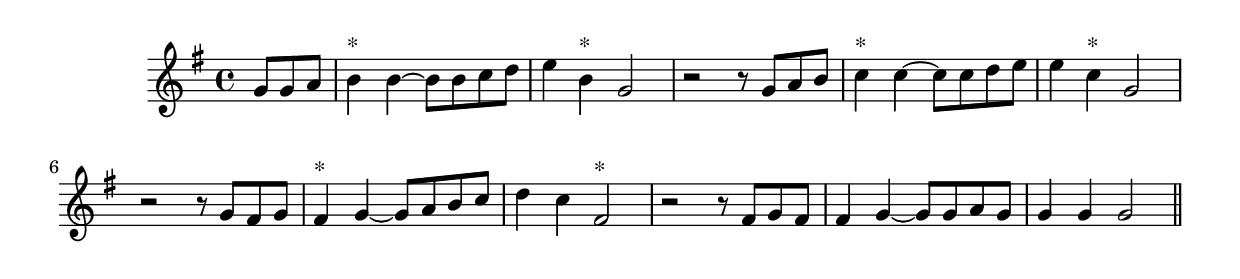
\version "2.14.0"
%{\header {
  composer = "B. Crowell"
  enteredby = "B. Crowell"
}%}
\score{{\key g \major
\time 4/4
%{\tempo 4=80
%}\relative g' {
  \partial 8*3
  g8 g a | b4^\markup{"*"} b4~ b8 b c d | e4 b^\markup{"*"} g2 | r2 r8 g a b | c4^\markup{"*"} c~ c8 c d e | e4 c^\markup{"*"} g2 | r2 r8 g fis g
         | fis4^\markup{"*"} g~ g8 a b c | d4 c fis,2^\markup{"*"} | r2 r8 fis g fis | fis4 g~ g8 g a g | g4 g g2
  \bar "||"
}

}}